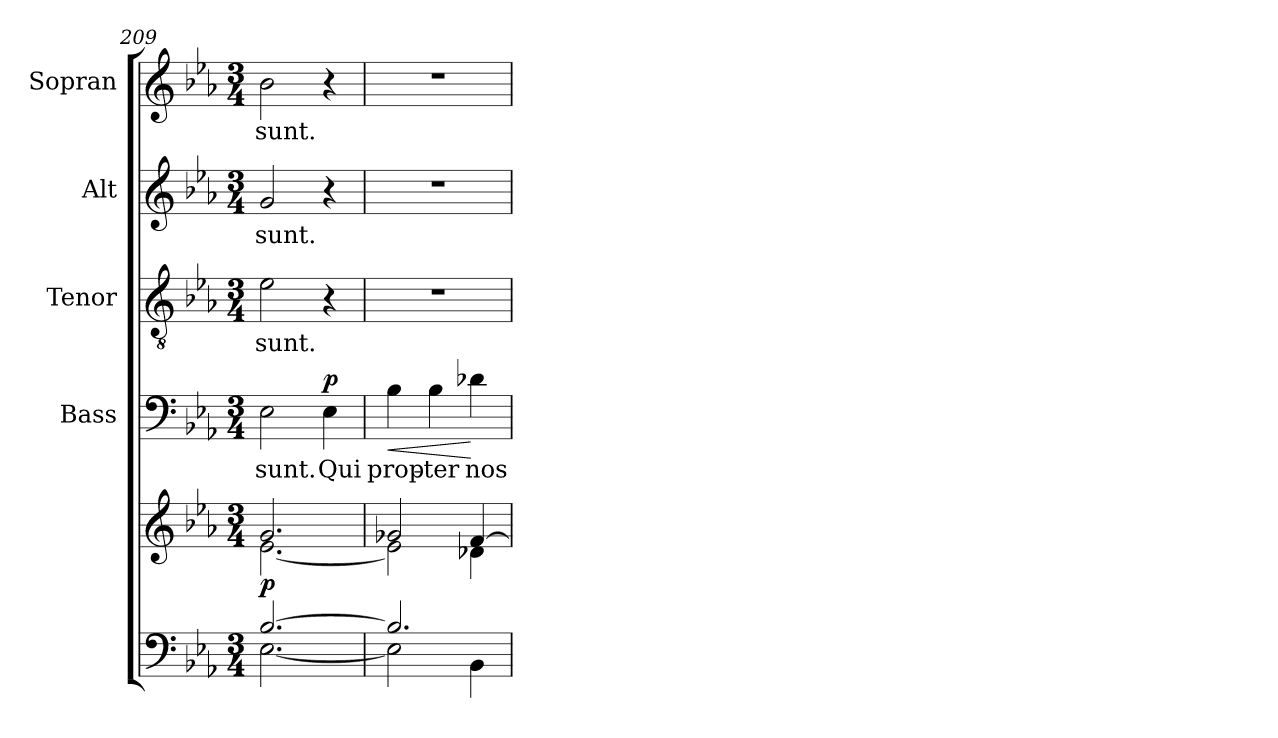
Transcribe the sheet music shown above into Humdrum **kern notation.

**kern	**kern	**dynam	**kern	**text	**dynam	**kern	**text	**kern	**text	**kern	**text
*part5	*part5	*part5	*part4	*part4	*part4	*part3	*part3	*part2	*part2	*part1	*part1
*staff6	*staff5	*staff5/6	*staff4	*staff4	*staff4	*staff3	*staff3	*staff2	*staff2	*staff1	*staff1
*	*	*	*I"Bass	*	*	*I"Tenor	*	*I"Alt	*	*I"Sopran	*
*	*	*	*I'B.	*	*	*I'T.	*	*I'A.	*	*I'S.	*
*clefF4	*clefG2	*	*clefF4	*	*	*clefGv2	*	*clefG2	*	*clefG2	*
*k[b-e-a-]	*k[b-e-a-]	*	*k[b-e-a-]	*	*	*k[b-e-a-]	*	*k[b-e-a-]	*	*k[b-e-a-]	*
*E-:	*E-:	*	*E-:	*	*	*E-:	*	*E-:	*	*E-:	*
*M3/4	*M3/4	*	*M3/4	*	*	*M3/4	*	*M3/4	*	*M3/4	*
=209	=209	=209	=209	=209	=209	=209	=209	=209	=209	=209	=209
*^	*^	*	*	*	*	*	*	*	*	*	*
!	!	!	!	!LO:DY:b	!	!LO:LY:b	!	!	!LO:LY:b	!	!LO:LY:b	!	!LO:LY:b
[>2.B-/	[<2.E-\	2.g/	[<2.e-\	p	2E-\	sunt.	.	2e-\	sunt.	2g/	sunt.	2b-\	sunt.
!	!	!	!	!	!	!LO:LY:b	!LO:DY:a	!	!	!	!	!	!
.	.	.	.	.	4E-\	Qui	p	4r	.	4r	.	4r	.
=210	=210	=210	=210	=210	=210	=210	=210	=210	=210	=210	=210	=210	=210
!	!	!	!	!	!	!LO:LY:b	!LO:HP:b	!	!	!	!	!	!
2.B-/]	2E-\]	2g-X/	2e-\]	.	4B-\	prop-	<	2.r	.	2.r	.	2.r	.
!	!	!	!	!	!	!LO:LY:b	!	!	!	!	!	!	!
.	.	.	.	.	4B-\	-ter	.	.	.	.	.	.	.
!	!	!	!	!	!	!LO:LY:b	!	!	!	!	!	!	!
.	4BB-\	[>4f/	4d-X\	.	4d-X\	nos	[	.	.	.	.	.	.
*v	*v	*	*	*	*	*	*	*	*	*	*	*	*
*	*v	*v	*	*	*	*	*	*	*	*	*	*
=	=	=	=	=	=	=	=	=	=	=	=
*-	*-	*-	*-	*-	*-	*-	*-	*-	*-	*-	*-
